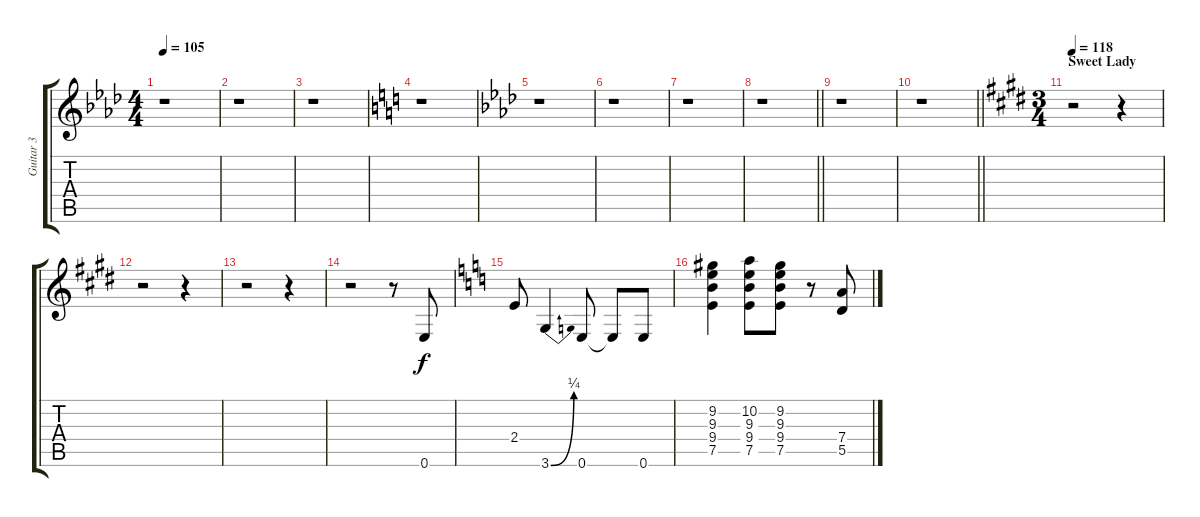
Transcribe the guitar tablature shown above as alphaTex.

\track ("Guitar 3" "Guitar 3") {instrument electricguitarjazz}
\staff {score tabs}
\tuning (E4 B3 G3 D3 A2 E2) {hide}
\ts (4 4)
\tempo 105
\clef g2
\ks ab
r.1{dy f} |
r.1 |
r.1 |
\ks c
r.1 |
\ks ab
r.1 |
r.1 |
r.1 |
\barLineRight lightlight
r.1 |
r.1 |
\barLineRight lightlight
r.1 |
\ts (3 4)
\section ("" "Sweet Lady")
\tempo 118
\ks e
r.2{volume 8 balance 3 instrument distortionguitar} r.4 |
r.2 r.4 |
r.2 r.4 |
r.2 r.8 0.6.8 |
\ks c
2.4.8 3.6{be (bend 0 0 60 1)}.4 0.6.8 0.6{t}.8 0.6.8 |
(9.2 9.3 9.4 7.5).4 (10.2 9.3 9.4 7.5).8 (9.2 9.3 9.4 7.5).8 r.8 (7.4 5.5).8
